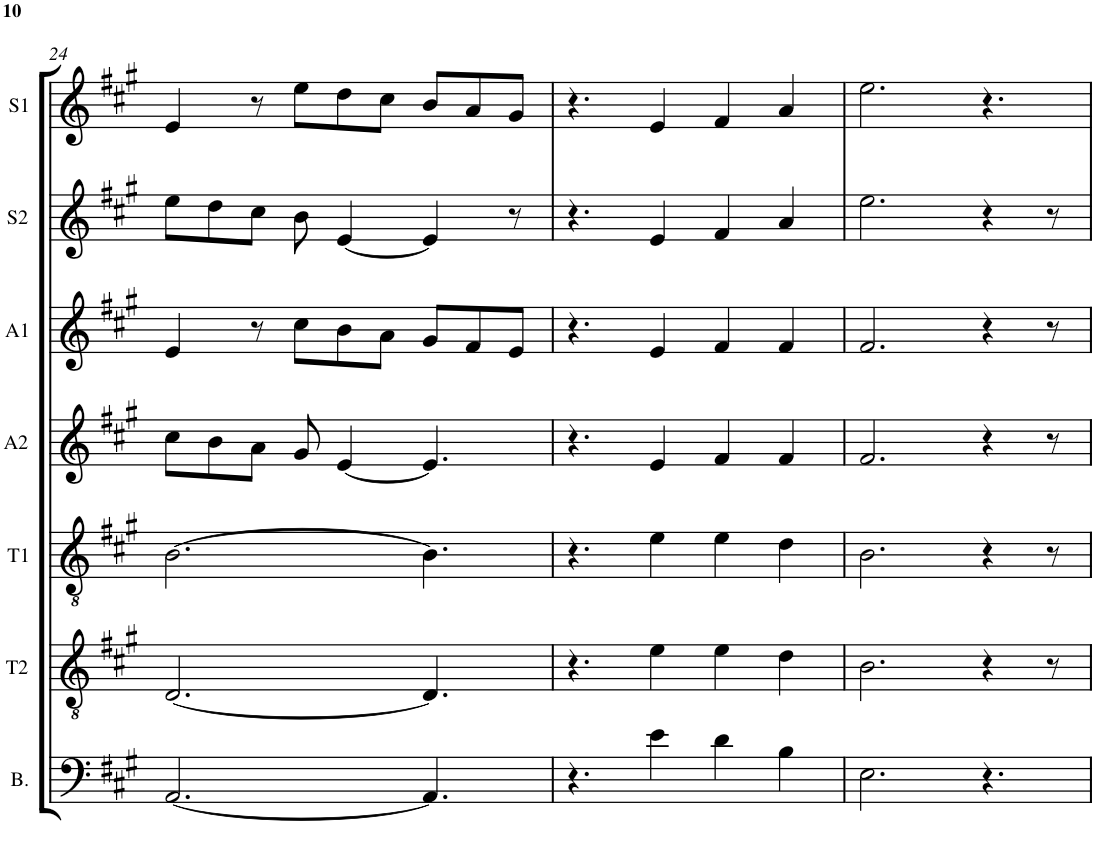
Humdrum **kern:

**kern	**kern	**kern	**kern	**kern	**kern	**kern
*part7	*part6	*part5	*part4	*part3	*part2	*part1
*staff7	*staff6	*staff5	*staff4	*staff3	*staff2	*staff1
*I"Bass	*I"Ten. 2	*I"Ten. 1	*I"Alto 2	*I"Alto 1	*I"Sop. 2	*I"Sop. 1
*I'B.	*I'T2	*I'T1	*I'A2	*I'A1	*I'S2	*I'S1
!!LO:PB:g=z
*clefF4	*clefGv2	*clefGv2	*clefG2	*clefG2	*clefG2	*clefG2
*k[f#c#g#]	*k[f#c#g#]	*k[f#c#g#]	*k[f#c#g#]	*k[f#c#g#]	*k[f#c#g#]	*k[f#c#g#]
*A:	*A:	*A:	*A:	*A:	*A:	*A:
*M9/8	*M9/8	*M9/8	*M9/8	*M9/8	*M9/8	*M9/8
=24	=24	=24	=24	=24	=24	=24
[2.AA/	[2.D/	[2.B\	8cc#\L	4e/	8ee\L	4e/
.	.	.	8b\	.	8dd\	.
.	.	.	8a\J	8r	8cc#\J	8r
.	.	.	8g#/	8cc#\L	8b\	8ee\L
.	.	.	[4e/	8b\	[4e/	8dd\
.	.	.	.	8a\J	.	8cc#\J
4.AA/]	4.D/]	4.B\]	4.e/]	8g#/L	4e/]	8b/L
.	.	.	.	8f#/	.	8a/
.	.	.	.	8e/J	8r	8g#/J
=25	=25	=25	=25	=25	=25	=25
4.r	4.r	4.r	4.r	4.r	4.r	4.r
4e\	4e\	4e\	4e/	4e/	4e/	4e/
4d\	4e\	4e\	4f#/	4f#/	4f#/	4f#/
4B\	4d\	4d\	4f#/	4f#/	4a/	4a/
=26	=26	=26	=26	=26	=26	=26
2.E\	2.B\	2.B\	2.f#/	2.f#/	2.ee\	2.ee\
4.r	4r	4r	4r	4r	4r	4.r
.	8r	8r	8r	8r	8r	.
=	=	=	=	=	=	=
*-	*-	*-	*-	*-	*-	*-
